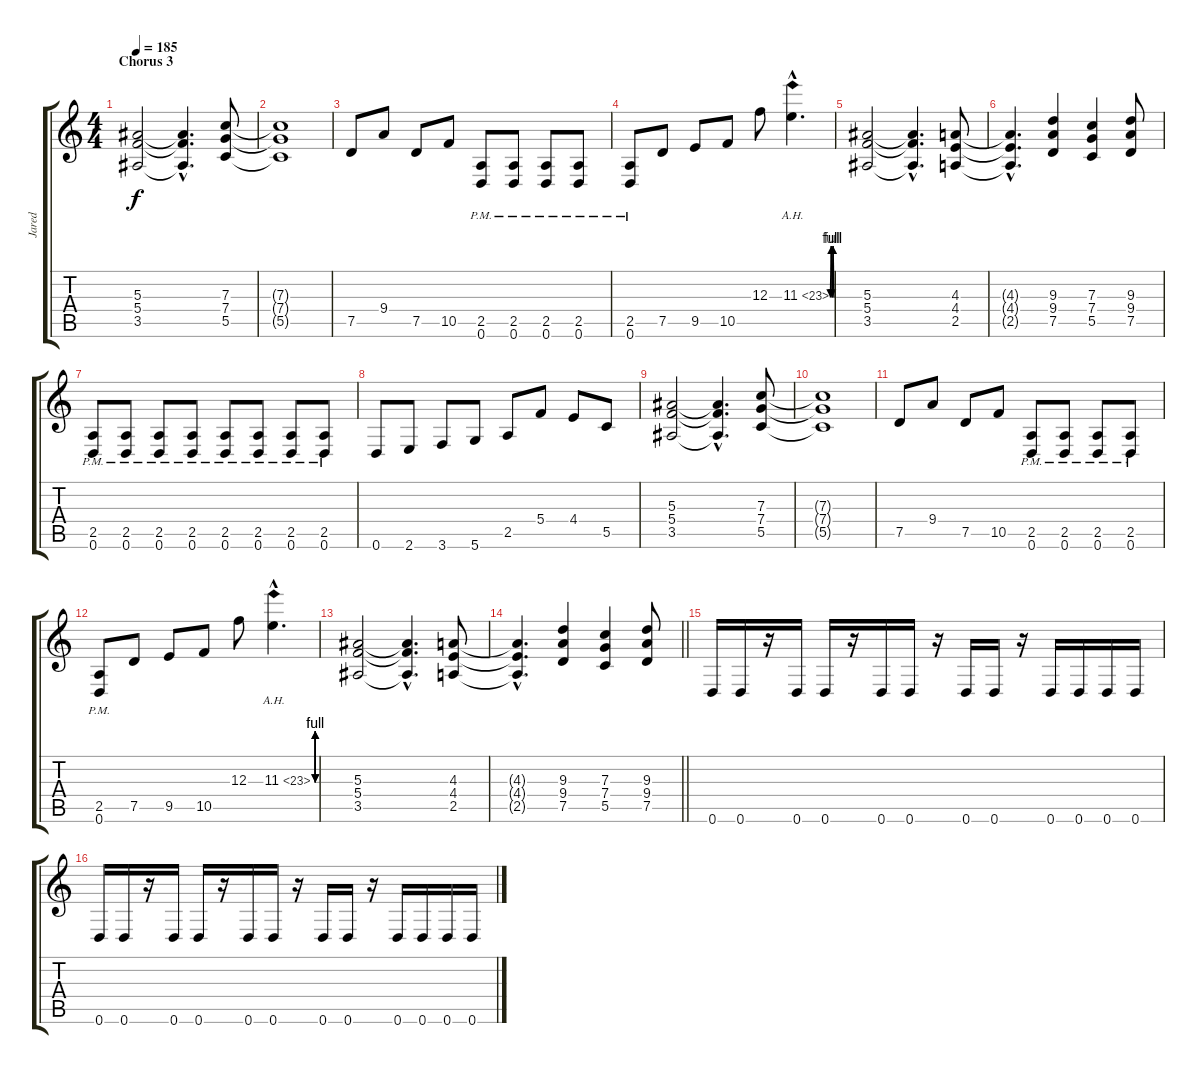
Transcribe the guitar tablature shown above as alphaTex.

\track ("Jared" "Jared") {instrument overdrivenguitar}
\staff {score tabs}
\tuning (D4 A3 F3 C3 G2 D2) {hide}
\ts (4 4)
\section ("" "Chorus 3")
\tempo 185
\clef g2
\ks c
(5.3 5.4 3.5).2{dy f} (5.3{hac t} 5.4{hac t} 3.5{hac t}).4{d} (7.3 7.4 5.5).8 |
(7.3{t} 7.4{t} 5.5{t}).1 |
7.5.8 9.4.8 7.5.8 10.5.8 (2.5{pm} 0.6{pm}).8 (2.5{pm} 0.6{pm}).8 (2.5{pm} 0.6{pm}).8 (2.5{pm} 0.6{pm}).8 |
(2.5{pm} 0.6{pm}).8 7.5.8 9.5.8 10.5.8 12.3.8 11.3{be (custom 0 0 15 4 30 0 45 4 60 0) ah 12 hac}.4{d} |
(5.3 5.4 3.5).2 (5.3{hac t} 5.4{hac t} 3.5{hac t}).4{d} (4.3 4.4 2.5).8 |
(4.3{hac t} 4.4{hac t} 2.5{hac t}).4{d} (9.3 9.4 7.5).4 (7.3 7.4 5.5).4 (9.3 9.4 7.5).8 |
(2.5{pm} 0.6{pm}).8 (2.5{pm} 0.6{pm}).8 (2.5{pm} 0.6{pm}).8 (2.5{pm} 0.6{pm}).8 (2.5{pm} 0.6{pm}).8 (2.5{pm} 0.6{pm}).8 (2.5{pm} 0.6{pm}).8 (2.5{pm} 0.6{pm}).8 |
0.6.8 2.6.8 3.6.8 5.6.8 2.5.8 5.4.8 4.4.8 5.5.8 |
(5.3 5.4 3.5).2 (5.3{hac t} 5.4{hac t} 3.5{hac t}).4{d} (7.3 7.4 5.5).8 |
(7.3{t} 7.4{t} 5.5{t}).1 |
7.5.8 9.4.8 7.5.8 10.5.8 (2.5{pm} 0.6{pm}).8 (2.5{pm} 0.6{pm}).8 (2.5{pm} 0.6{pm}).8 (2.5{pm} 0.6{pm}).8 |
(2.5{pm} 0.6{pm}).8 7.5.8 9.5.8 10.5.8 12.3.8 11.3{be (custom 0 0 15 4 30 0 45 4 60 0) ah 12 hac}.4{d} |
(5.3 5.4 3.5).2 (5.3{hac t} 5.4{hac t} 3.5{hac t}).4{d} (4.3 4.4 2.5).8 |
\barLineRight lightlight
(4.3{hac t} 4.4{hac t} 2.5{hac t}).4{d} (9.3 9.4 7.5).4 (7.3 7.4 5.5).4 (9.3 9.4 7.5).8 |
0.6.16 0.6.16 r.16 0.6.16 0.6.16 r.16 0.6.16 0.6.16 r.16 0.6.16 0.6.16 r.16 0.6.16 0.6.16 0.6.16 0.6.16 |
0.6.16 0.6.16 r.16 0.6.16 0.6.16 r.16 0.6.16 0.6.16 r.16 0.6.16 0.6.16 r.16 0.6.16 0.6.16 0.6.16 0.6.16
